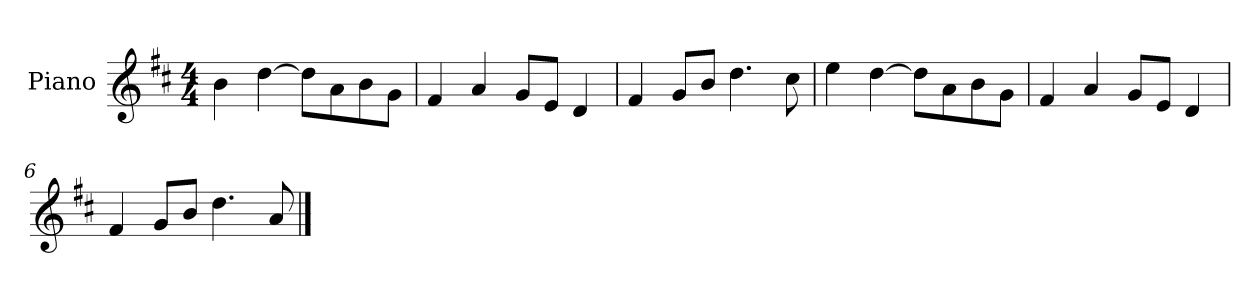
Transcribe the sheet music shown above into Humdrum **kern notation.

**kern
*part1
*staff1
*I"Piano
*I'P-no
*clefG2
*k[f#c#]
*M4/4
*MM90
=1
4b\
[4dd\
8dd\L]
8a\
8b\
8g\J
=2
4f#/
4a/
8g/L
8e/J
4d/
=3
4f#/
8g/L
8b/J
4.dd\
8cc#\
=4
4ee\
[4dd\
8dd\L]
8a\
8b\
8g\J
=5
4f#/
4a/
8g/L
8e/J
4d/
=6
4f#/
8g/L
8b/J
4.dd\
8a/
==
*-
